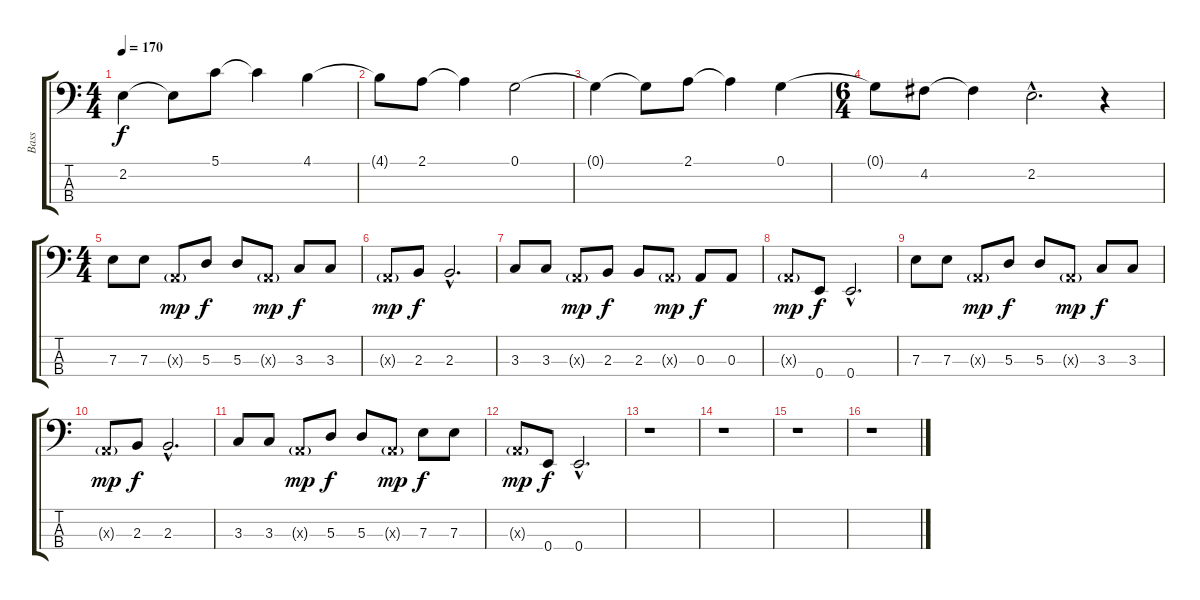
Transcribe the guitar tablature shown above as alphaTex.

\track ("Bass" "Bass") {instrument electricbassfinger}
\staff {score tabs}
\tuning (G2 D2 A1 E1) {hide}
\ts (4 4)
\tempo 170
\clef f4
\ks c
2.2{t}.4{dy f} 2.2{t}.8 5.1.8 5.1{t}.4 4.1.4 |
4.1{t}.8 2.1.8 2.1{t}.4 0.1.2 |
0.1{t}.4 0.1{t}.8 2.1.8 2.1{t}.4 0.1.4 |
\ts (6 4)
0.1{t}.8 4.2.8 4.2{t}.4 2.2{hac}.2{d} r.4 |
\ts (4 4)
7.3.8 7.3.8 0.3{g x}.8{dy mp} 5.3.8{dy f} 5.3.8 0.3{g x}.8{dy mp} 3.3.8{dy f} 3.3.8 |
0.3{g x}.8{dy mp} 2.3.8{dy f} 2.3{hac}.2{d} |
3.3.8 3.3.8 0.3{g x}.8{dy mp} 2.3.8{dy f} 2.3.8 0.3{g x}.8{dy mp} 0.3.8{dy f} 0.3.8 |
0.3{g x}.8{dy mp} 0.4.8{dy f} 0.4{hac}.2{d} |
7.3.8 7.3.8 0.3{g x}.8{dy mp} 5.3.8{dy f} 5.3.8 0.3{g x}.8{dy mp} 3.3.8{dy f} 3.3.8 |
0.3{g x}.8{dy mp} 2.3.8{dy f} 2.3{hac}.2{d} |
3.3.8 3.3.8 0.3{g x}.8{dy mp} 5.3.8{dy f} 5.3.8 0.3{g x}.8{dy mp} 7.3.8{dy f} 7.3.8 |
0.3{g x}.8{dy mp} 0.4.8{dy f} 0.4{hac}.2{d} |
r.1 |
r.1 |
r.1 |
r.1
